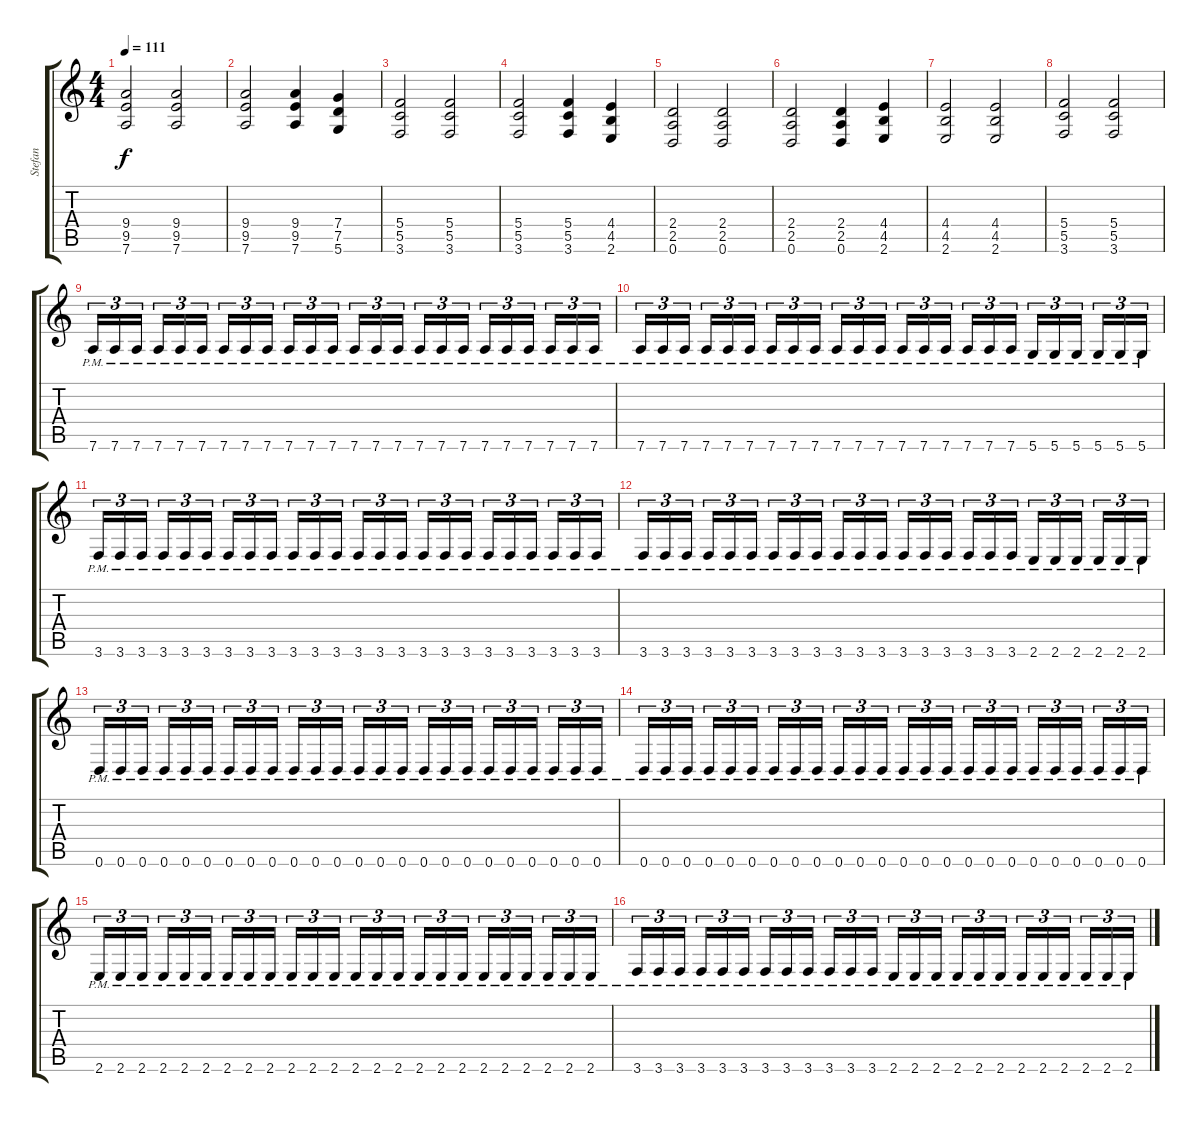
\track ("Stefan" "Stefan") {instrument overdrivenguitar}
\staff {score tabs}
\tuning (D4 A3 F3 C3 G2 D2) {hide}
\ts (4 4)
\tempo 111
\clef g2
\ks c
(9.4 9.5 7.6).2{dy f} (9.4 9.5 7.6).2 |
(9.4 9.5 7.6).2 (9.4 9.5 7.6).4 (7.4 7.5 5.6).4 |
(5.4 5.5 3.6).2 (5.4 5.5 3.6).2 |
(5.4 5.5 3.6).2 (5.4 5.5 3.6).4 (4.4 4.5 2.6).4 |
(2.4 2.5 0.6).2 (2.4 2.5 0.6).2 |
(2.4 2.5 0.6).2 (2.4 2.5 0.6).4 (4.4 4.5 2.6).4 |
(4.4 4.5 2.6).2 (4.4 4.5 2.6).2 |
(5.4 5.5 3.6).2 (5.4 5.5 3.6).2 |
7.6{pm}.16{tu (3 2)} 7.6{pm}.16{tu (3 2)} 7.6{pm}.16{tu (3 2)} 7.6{pm}.16{tu (3 2)} 7.6{pm}.16{tu (3 2)} 7.6{pm}.16{tu (3 2)} 7.6{pm}.16{tu (3 2)} 7.6{pm}.16{tu (3 2)} 7.6{pm}.16{tu (3 2)} 7.6{pm}.16{tu (3 2)} 7.6{pm}.16{tu (3 2)} 7.6{pm}.16{tu (3 2)} 7.6{pm}.16{tu (3 2)} 7.6{pm}.16{tu (3 2)} 7.6{pm}.16{tu (3 2)} 7.6{pm}.16{tu (3 2)} 7.6{pm}.16{tu (3 2)} 7.6{pm}.16{tu (3 2)} 7.6{pm}.16{tu (3 2)} 7.6{pm}.16{tu (3 2)} 7.6{pm}.16{tu (3 2)} 7.6{pm}.16{tu (3 2)} 7.6{pm}.16{tu (3 2)} 7.6{pm}.16{tu (3 2)} |
7.6{pm}.16{tu (3 2)} 7.6{pm}.16{tu (3 2)} 7.6{pm}.16{tu (3 2)} 7.6{pm}.16{tu (3 2)} 7.6{pm}.16{tu (3 2)} 7.6{pm}.16{tu (3 2)} 7.6{pm}.16{tu (3 2)} 7.6{pm}.16{tu (3 2)} 7.6{pm}.16{tu (3 2)} 7.6{pm}.16{tu (3 2)} 7.6{pm}.16{tu (3 2)} 7.6{pm}.16{tu (3 2)} 7.6{pm}.16{tu (3 2)} 7.6{pm}.16{tu (3 2)} 7.6{pm}.16{tu (3 2)} 7.6{pm}.16{tu (3 2)} 7.6{pm}.16{tu (3 2)} 7.6{pm}.16{tu (3 2)} 5.6{pm}.16{tu (3 2)} 5.6{pm}.16{tu (3 2)} 5.6{pm}.16{tu (3 2)} 5.6{pm}.16{tu (3 2)} 5.6{pm}.16{tu (3 2)} 5.6{pm}.16{tu (3 2)} |
3.6{pm}.16{tu (3 2)} 3.6{pm}.16{tu (3 2)} 3.6{pm}.16{tu (3 2)} 3.6{pm}.16{tu (3 2)} 3.6{pm}.16{tu (3 2)} 3.6{pm}.16{tu (3 2)} 3.6{pm}.16{tu (3 2)} 3.6{pm}.16{tu (3 2)} 3.6{pm}.16{tu (3 2)} 3.6{pm}.16{tu (3 2)} 3.6{pm}.16{tu (3 2)} 3.6{pm}.16{tu (3 2)} 3.6{pm}.16{tu (3 2)} 3.6{pm}.16{tu (3 2)} 3.6{pm}.16{tu (3 2)} 3.6{pm}.16{tu (3 2)} 3.6{pm}.16{tu (3 2)} 3.6{pm}.16{tu (3 2)} 3.6{pm}.16{tu (3 2)} 3.6{pm}.16{tu (3 2)} 3.6{pm}.16{tu (3 2)} 3.6{pm}.16{tu (3 2)} 3.6{pm}.16{tu (3 2)} 3.6{pm}.16{tu (3 2)} |
3.6{pm}.16{tu (3 2)} 3.6{pm}.16{tu (3 2)} 3.6{pm}.16{tu (3 2)} 3.6{pm}.16{tu (3 2)} 3.6{pm}.16{tu (3 2)} 3.6{pm}.16{tu (3 2)} 3.6{pm}.16{tu (3 2)} 3.6{pm}.16{tu (3 2)} 3.6{pm}.16{tu (3 2)} 3.6{pm}.16{tu (3 2)} 3.6{pm}.16{tu (3 2)} 3.6{pm}.16{tu (3 2)} 3.6{pm}.16{tu (3 2)} 3.6{pm}.16{tu (3 2)} 3.6{pm}.16{tu (3 2)} 3.6{pm}.16{tu (3 2)} 3.6{pm}.16{tu (3 2)} 3.6{pm}.16{tu (3 2)} 2.6{pm}.16{tu (3 2)} 2.6{pm}.16{tu (3 2)} 2.6{pm}.16{tu (3 2)} 2.6{pm}.16{tu (3 2)} 2.6{pm}.16{tu (3 2)} 2.6{pm}.16{tu (3 2)} |
0.6{pm}.16{tu (3 2)} 0.6{pm}.16{tu (3 2)} 0.6{pm}.16{tu (3 2)} 0.6{pm}.16{tu (3 2)} 0.6{pm}.16{tu (3 2)} 0.6{pm}.16{tu (3 2)} 0.6{pm}.16{tu (3 2)} 0.6{pm}.16{tu (3 2)} 0.6{pm}.16{tu (3 2)} 0.6{pm}.16{tu (3 2)} 0.6{pm}.16{tu (3 2)} 0.6{pm}.16{tu (3 2)} 0.6{pm}.16{tu (3 2)} 0.6{pm}.16{tu (3 2)} 0.6{pm}.16{tu (3 2)} 0.6{pm}.16{tu (3 2)} 0.6{pm}.16{tu (3 2)} 0.6{pm}.16{tu (3 2)} 0.6{pm}.16{tu (3 2)} 0.6{pm}.16{tu (3 2)} 0.6{pm}.16{tu (3 2)} 0.6{pm}.16{tu (3 2)} 0.6{pm}.16{tu (3 2)} 0.6{pm}.16{tu (3 2)} |
0.6{pm}.16{tu (3 2)} 0.6{pm}.16{tu (3 2)} 0.6{pm}.16{tu (3 2)} 0.6{pm}.16{tu (3 2)} 0.6{pm}.16{tu (3 2)} 0.6{pm}.16{tu (3 2)} 0.6{pm}.16{tu (3 2)} 0.6{pm}.16{tu (3 2)} 0.6{pm}.16{tu (3 2)} 0.6{pm}.16{tu (3 2)} 0.6{pm}.16{tu (3 2)} 0.6{pm}.16{tu (3 2)} 0.6{pm}.16{tu (3 2)} 0.6{pm}.16{tu (3 2)} 0.6{pm}.16{tu (3 2)} 0.6{pm}.16{tu (3 2)} 0.6{pm}.16{tu (3 2)} 0.6{pm}.16{tu (3 2)} 0.6{pm}.16{tu (3 2)} 0.6{pm}.16{tu (3 2)} 0.6{pm}.16{tu (3 2)} 0.6{pm}.16{tu (3 2)} 0.6{pm}.16{tu (3 2)} 0.6{pm}.16{tu (3 2)} |
2.6{pm}.16{tu (3 2)} 2.6{pm}.16{tu (3 2)} 2.6{pm}.16{tu (3 2)} 2.6{pm}.16{tu (3 2)} 2.6{pm}.16{tu (3 2)} 2.6{pm}.16{tu (3 2)} 2.6{pm}.16{tu (3 2)} 2.6{pm}.16{tu (3 2)} 2.6{pm}.16{tu (3 2)} 2.6{pm}.16{tu (3 2)} 2.6{pm}.16{tu (3 2)} 2.6{pm}.16{tu (3 2)} 2.6{pm}.16{tu (3 2)} 2.6{pm}.16{tu (3 2)} 2.6{pm}.16{tu (3 2)} 2.6{pm}.16{tu (3 2)} 2.6{pm}.16{tu (3 2)} 2.6{pm}.16{tu (3 2)} 2.6{pm}.16{tu (3 2)} 2.6{pm}.16{tu (3 2)} 2.6{pm}.16{tu (3 2)} 2.6{pm}.16{tu (3 2)} 2.6{pm}.16{tu (3 2)} 2.6{pm}.16{tu (3 2)} |
3.6{pm}.16{tu (3 2)} 3.6{pm}.16{tu (3 2)} 3.6{pm}.16{tu (3 2)} 3.6{pm}.16{tu (3 2)} 3.6{pm}.16{tu (3 2)} 3.6{pm}.16{tu (3 2)} 3.6{pm}.16{tu (3 2)} 3.6{pm}.16{tu (3 2)} 3.6{pm}.16{tu (3 2)} 3.6{pm}.16{tu (3 2)} 3.6{pm}.16{tu (3 2)} 3.6{pm}.16{tu (3 2)} 2.6{pm}.16{tu (3 2)} 2.6{pm}.16{tu (3 2)} 2.6{pm}.16{tu (3 2)} 2.6{pm}.16{tu (3 2)} 2.6{pm}.16{tu (3 2)} 2.6{pm}.16{tu (3 2)} 2.6{pm}.16{tu (3 2)} 2.6{pm}.16{tu (3 2)} 2.6{pm}.16{tu (3 2)} 2.6{pm}.16{tu (3 2)} 2.6{pm}.16{tu (3 2)} 2.6{pm}.16{tu (3 2)}
